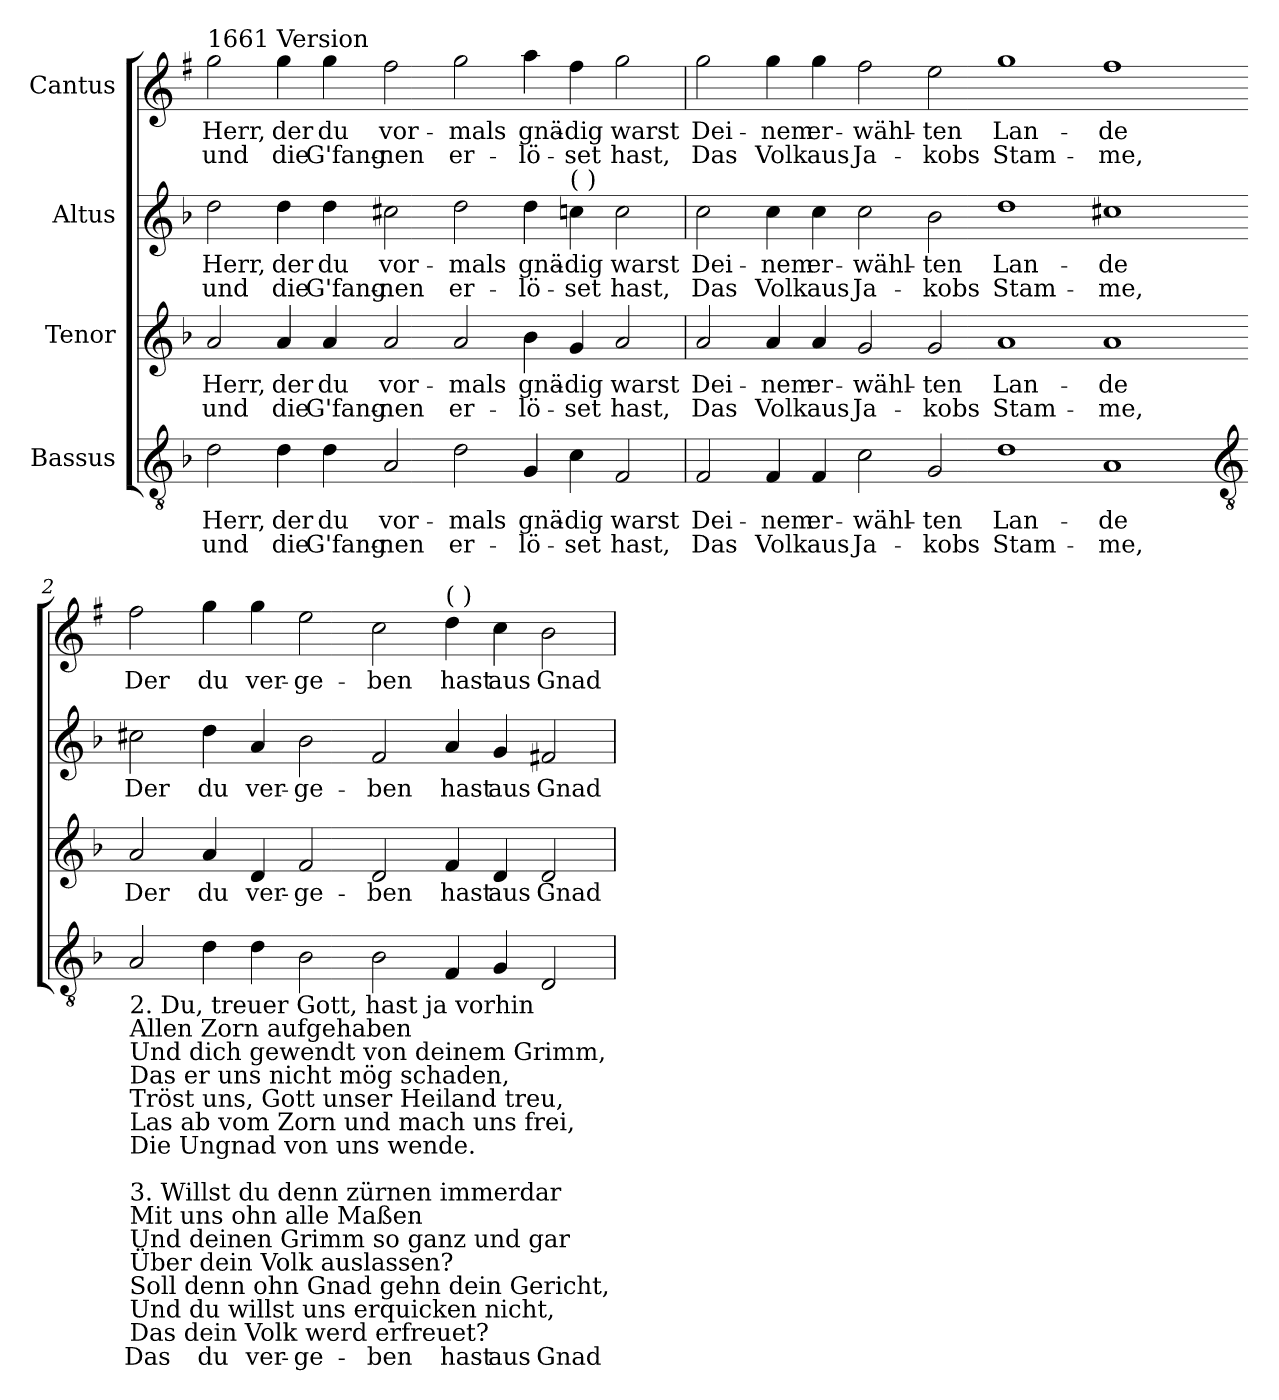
**kern	**text	**text	**kern	**text	**text	**kern	**text	**text	**kern	**text	**text
*part4	*part4	*part4	*part3	*part3	*part3	*part2	*part2	*part2	*part1	*part1	*part1
*staff4	*staff4	*staff4	*staff3	*staff3	*staff3	*staff2	*staff2	*staff2	*staff1	*staff1	*staff1
*I"Bassus	*	*	*I"Tenor	*	*	*I"Altus	*	*	*I"Cantus	*	*
*clefGv2	*	*	*clefG2	*	*	*clefG2	*	*	*clefG2	*	*
*	*	*	*	*	*	*	*	*	*ITrd1c2	*	*
*k[b-]	*	*	*k[b-]	*	*	*k[b-]	*	*	*k[b-]	*	*
*F:	*	*	*F:	*	*	*F:	*	*	*F:	*	*
=	=	=	=	=	=	=	=	=	=	=	=
!	!	!	!	!	!	!	!	!	!LO:TX:a:t=1661 Version	!	!
!	!LO:LY:b	!LO:LY:b	!	!LO:LY:b	!LO:LY:b	!	!LO:LY:b	!LO:LY:b	!	!LO:LY:b	!LO:LY:b
2d	Herr,	und	2a	Herr,	und	2dd	Herr,	und	2ff	Herr,	und
!	!LO:LY:b	!LO:LY:b	!	!LO:LY:b	!LO:LY:b	!	!LO:LY:b	!LO:LY:b	!	!LO:LY:b	!LO:LY:b
4d	der	die	4a	der	die	4dd	der	die	4ff	der	die
!	!LO:LY:b	!LO:LY:b	!	!LO:LY:b	!LO:LY:b	!	!LO:LY:b	!LO:LY:b	!	!LO:LY:b	!LO:LY:b
4d	du	G'fang-	4a	du	G'fang-	4dd	du	G'fang-	4ff	du	G'fang-
!	!LO:LY:b	!LO:LY:b	!	!LO:LY:b	!LO:LY:b	!	!LO:LY:b	!LO:LY:b	!	!LO:LY:b	!LO:LY:b
2A	-vor-	-nen	2a	-vor-	-nen	2cc#X	-vor-	-nen	2ee	-vor-	-nen
!	!LO:LY:b	!LO:LY:b	!	!LO:LY:b	!LO:LY:b	!	!LO:LY:b	!LO:LY:b	!	!LO:LY:b	!LO:LY:b
2d	mals	er-	2a	mals	er-	2dd	mals	er-	2ff	mals	er-
!	!LO:LY:b	!LO:LY:b	!	!LO:LY:b	!LO:LY:b	!	!LO:LY:b	!LO:LY:b	!	!LO:LY:b	!LO:LY:b
4G	-gnä-	-lö-	4b-	-gnä-	-lö-	4dd	-gnä-	-lö-	4gg	-gnä-	-lö-
!	!	!	!	!	!	!LO:TX:a:t=(  )	!	!	!	!	!
!	!LO:LY:b	!LO:LY:b	!	!LO:LY:b	!LO:LY:b	!	!LO:LY:b	!LO:LY:b	!	!LO:LY:b	!LO:LY:b
4c	-dig	set	4g	-dig	set	4cc	-dig	set	4ee	-dig	set
!	!LO:LY:b	!LO:LY:b	!	!LO:LY:b	!LO:LY:b	!	!LO:LY:b	!LO:LY:b	!	!LO:LY:b	!LO:LY:b
2F	warst	hast,	2a	warst	hast,	2cc	warst	hast,	2ff	warst	hast,
=1	=1	=1	=1	=1	=1	=1	=1	=1	=1	=1	=1
!	!LO:LY:b	!LO:LY:b	!	!LO:LY:b	!LO:LY:b	!	!LO:LY:b	!LO:LY:b	!	!LO:LY:b	!LO:LY:b
2F	Dei-	-Das	2a	Dei-	-Das	2cc	Dei-	-Das	2ff	Dei-	-Das
!	!LO:LY:b	!LO:LY:b	!	!LO:LY:b	!LO:LY:b	!	!LO:LY:b	!LO:LY:b	!	!LO:LY:b	!LO:LY:b
4F	nem	Volk	4a	nem	Volk	4cc	nem	Volk	4ff	nem	Volk
!	!LO:LY:b	!LO:LY:b	!	!LO:LY:b	!LO:LY:b	!	!LO:LY:b	!LO:LY:b	!	!LO:LY:b	!LO:LY:b
4F	er-	-aus	4a	er-	-aus	4cc	er-	-aus	4ff	er-	-aus
!	!LO:LY:b	!LO:LY:b	!	!LO:LY:b	!LO:LY:b	!	!LO:LY:b	!LO:LY:b	!	!LO:LY:b	!LO:LY:b
2c	wähl-	-Ja-	2g	wähl-	-Ja-	2cc	wähl-	-Ja-	2ee	wähl-	-Ja-
!	!LO:LY:b	!LO:LY:b	!	!LO:LY:b	!LO:LY:b	!	!LO:LY:b	!LO:LY:b	!	!LO:LY:b	!LO:LY:b
2G	-ten	kobs	2g	-ten	kobs	2b-	-ten	kobs	2dd	-ten	kobs
!	!LO:LY:b	!LO:LY:b	!	!LO:LY:b	!LO:LY:b	!	!LO:LY:b	!LO:LY:b	!	!LO:LY:b	!LO:LY:b
1d	Lan-	-Stam-	1a	Lan-	-Stam-	1dd	Lan-	-Stam-	1ff	Lan-	-Stam-
!	!LO:LY:b	!LO:LY:b	!	!LO:LY:b	!LO:LY:b	!	!LO:LY:b	!LO:LY:b	!	!LO:LY:b	!LO:LY:b
1A	-de	me,	1a	-de	me,	1cc#X	-de	me,	1ee	-de	me,
!!LO:LB:g=z
=2-	=2-	=2-	=2-	=2-	=2-	=2-	=2-	=2-	=2-	=2-	=2-
*clefGv2	*	*	*	*	*	*	*	*	*	*	*
!LO:TX:b:t=2. Du, treuer Gott, hast ja vorhin\nAllen Zorn aufgehaben\nUnd dich gewendt von deinem Grimm,\nDas er uns nicht mög schaden,\nTröst uns, Gott unser Heiland treu,\nLas ab vom Zorn und mach uns frei,\nDie Ungnad von uns wende.\n\n3. Willst du denn zürnen immerdar\nMit uns ohn alle Maßen\nUnd deinen Grimm so ganz und gar\nÜber dein Volk auslassen?\nSoll denn ohn Gnad gehn dein Gericht,\nUnd du willst uns erquicken nicht,\nDas dein Volk werd erfreuet?	!	!	!	!	!	!	!	!	!	!	!
!	!LO:LY:b	!	!	!LO:LY:b	!	!	!LO:LY:b	!	!	!LO:LY:b	!
2A	Das	.	2a	Der	.	2cc#X	Der	.	2ee	Der	.
!	!LO:LY:b	!	!	!LO:LY:b	!	!	!LO:LY:b	!	!	!LO:LY:b	!
4d	du	.	4a	du	.	4dd	du	.	4ff	du	.
!	!LO:LY:b	!	!	!LO:LY:b	!	!	!LO:LY:b	!	!	!LO:LY:b	!
4d	ver-	.	4d	ver-	.	4a	ver-	.	4ff	ver-	.
!	!LO:LY:b	!	!	!LO:LY:b	!	!	!LO:LY:b	!	!	!LO:LY:b	!
2B-	-ge-	.	2f	-ge-	.	2b-	-ge-	.	2dd	-ge-	.
!	!LO:LY:b	!	!	!LO:LY:b	!	!	!LO:LY:b	!	!	!LO:LY:b	!
2B-	-ben	.	2d	-ben	.	2f	-ben	.	2b-	-ben	.
!	!	!	!	!	!	!	!	!	!LO:TX:a:t=(  )	!	!
!	!LO:LY:b	!	!	!LO:LY:b	!	!	!LO:LY:b	!	!	!LO:LY:b	!
4F	hast	.	4f	hast	.	4a	hast	.	4cc	hast	.
!	!LO:LY:b	!	!	!LO:LY:b	!	!	!LO:LY:b	!	!	!LO:LY:b	!
4G	aus	.	4d	aus	.	4g	aus	.	4b-	aus	.
!	!LO:LY:b	!	!	!LO:LY:b	!	!	!LO:LY:b	!	!	!LO:LY:b	!
2D	Gnad	.	2d	Gnad	.	2f#X	Gnad	.	2a	Gnad	.
=	=	=	=	=	=	=	=	=	=	=	=
*-	*-	*-	*-	*-	*-	*-	*-	*-	*-	*-	*-
